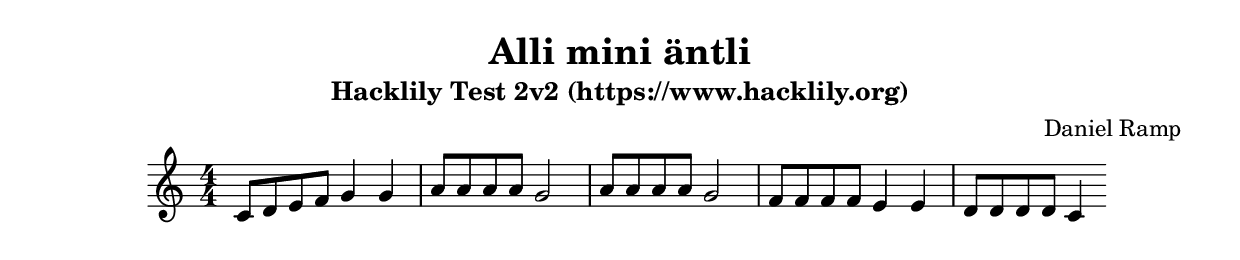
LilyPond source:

\header {
  title = "Alli mini äntli"
  subtitle = "Hacklily Test 2v2 (https://www.hacklily.org)"
  composer = "Daniel Ramp"
}

\score {
  \relative c' {
    \numericTimeSignature
    \time 4/4
    c8 d e f g4 g4 a8 a a a g2 a8 a a a g2 f8 f f f e4 e d8 d d d c4
  }

  \layout {}
  \midi {}
}